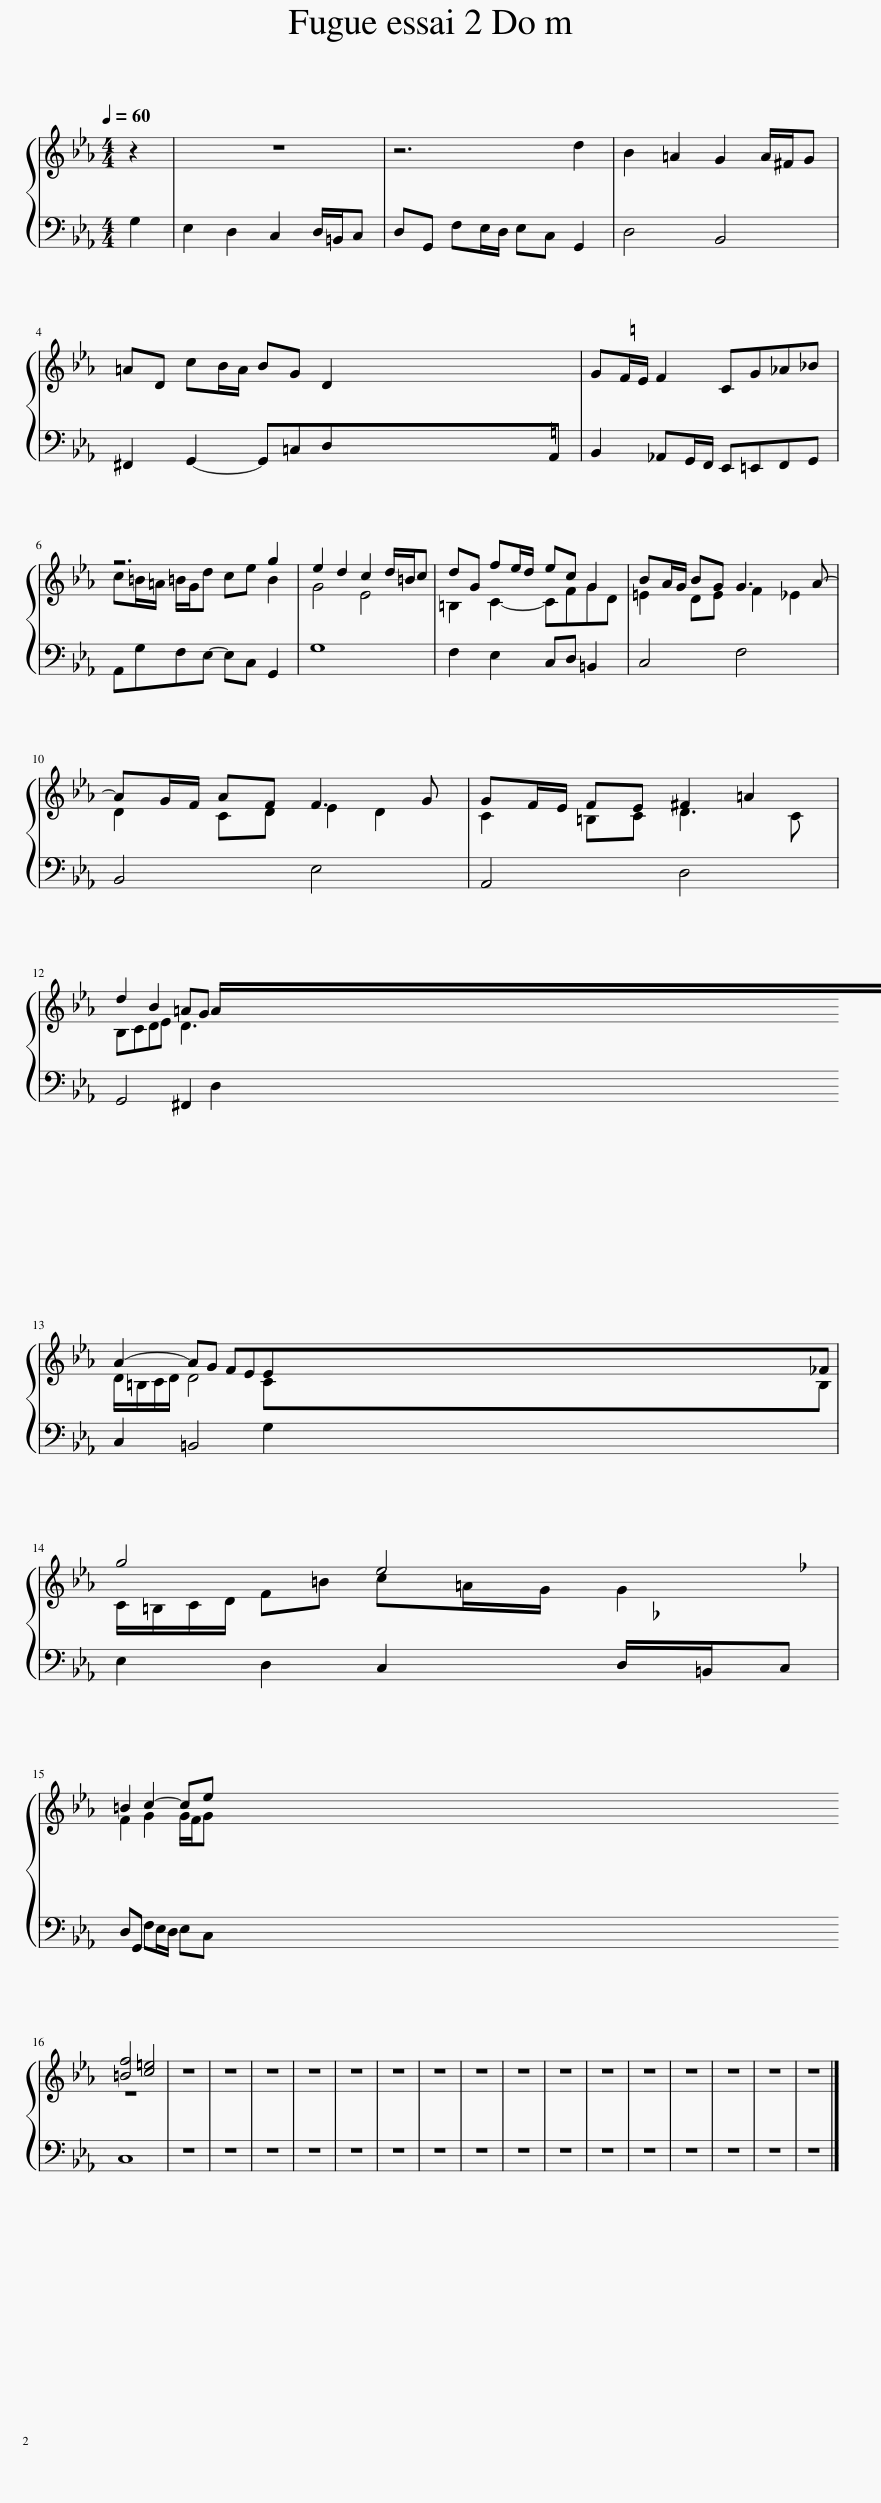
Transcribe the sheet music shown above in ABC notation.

X:1
%%score { ( 1 3 ) | 2 }
L:1/8
Q:1/4=60
M:4/4
I:linebreak $
K:Eb
V:1 treble
V:3 treble
V:2 bass
V:1
 z2 | z8 | z6 d2 | B2 =A2 G2 =A/^F/G |$ =AD cB/=A/ BG D2 | %5
 GF/E/ F2 CG_A_B |$ z6 g2 | e2 d2 c2 d/=B/c | dG fe/d/ ec G2 | BA/G/ BG G3 A- |$ %10
 AG/F/ AF F3 G | GF/E/ FE ^F2 =A2 |$ d2 B2 =AG =A/^F/G |$ A2- AG FE_EF |$ g4 _e4 |$ %15
 =B2 c2- c_e fg/f/ |$ [=Bf]4 [c=e]4 | z8 | z8 | z8 | %20
 z8 | z8 | z8 | z8 | z8 | %25
 z8 | z8 | z8 | z8 | z8 | %30
 z8 | z8 | z8 |] %33
V:2
 G,2 | E,2 D,2 C,2 D,/=B,,/C, | D,G,, F,E,/D,/ E,C, G,,2 | D,4 B,,4 |$ ^F,,2 G,,2- G,,=C,=D,=A,, | %5
 B,,2 _A,,G,,/F,,/ E,,=E,,F,,G,, |$ A,,G,F,E,- E,C, G,,2 | G,8 | F,2 E,2 C,D, =B,,2 | C,4 F,4 |$ %10
 B,,4 E,4 | A,,4 D,4 |$ G,,4 ^F,,2 D,2 |$ C,2 =B,,4 G,2 |$ _E,2 D,2 C,2 D,/=B,,/C, |$ %15
 D,G,, F,_E,/D,/ _E,C, G,,2 |$ C,8 | z8 | z8 | z8 | %20
 z8 | z8 | z8 | z8 | z8 | %25
 z8 | z8 | z8 | z8 | z8 | %30
 z8 | z8 | z8 |] %33
V:3
 x2 | x8 | x8 | x8 |$ x8 | %5
 x8 |$ c=B/=A/ =B/G/d ce B2 | G4 E4 | =B,2 C2- CFGD | =E2 DE F2 _E2 |$ %10
 D2 CD E2 D2 | C2 =B,C D3 C |$ B,CDE D3 C |$ D/=B,/C/D/ D4 C=B, |$ C/=B,/C/D/ F=B c=A/G/ G2 |$ %15
 F2 G2 G/F/G =c=B |$ z8 | x8 | x8 | x8 | %20
 x8 | x8 | x8 | x8 | x8 | %25
 x8 | x8 | x8 | x8 | x8 | %30
 x8 | x8 | x8 |] %33
